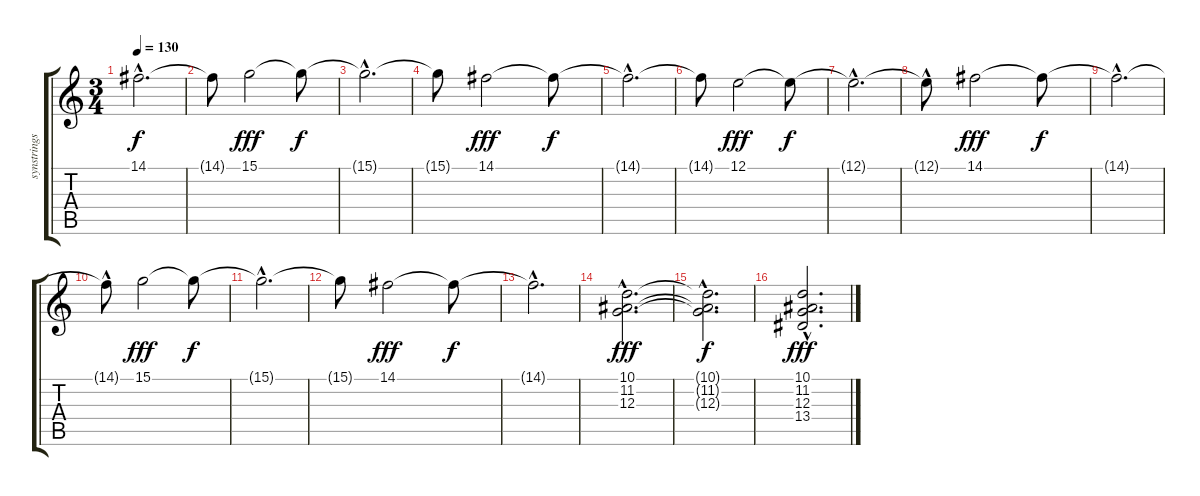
\track ("synstrings" "synstrings") {instrument synthstrings1}
\staff {score tabs}
\tuning (E4 B3 G3 D3 A2 E2) {hide}
\ts (3 4)
\tempo 130
\clef g2
\ks c
14.1{hac t}.2{d dy f} |
14.1{t}.8 15.1.2{dy fff} 15.1{t}.8{dy f} |
15.1{hac t}.2{d} |
15.1{t}.8 14.1.2{dy fff} 14.1{t}.8{dy f} |
14.1{hac t}.2{d} |
14.1{t}.8 12.1.2{dy fff} 12.1{t}.8{dy f} |
12.1{hac t}.2{d} |
12.1{hac t}.8 14.1.2{dy fff} 14.1{t}.8{dy f} |
14.1{hac t}.2{d} |
14.1{hac t}.8 15.1.2{dy fff} 15.1{t}.8{dy f} |
15.1{hac t}.2{d} |
15.1{t}.8 14.1.2{dy fff} 14.1{t}.8{dy f} |
14.1{hac t}.2{d} |
(10.1{hac} 11.2{hac} 12.3{hac}).2{d dy fff volume 11} |
(10.1{hac t} 11.2{hac t} 12.3{hac t}).2{d dy f} |
(10.1{hac} 11.2{hac} 12.3{hac} 13.4{hac}).2{d dy fff}
